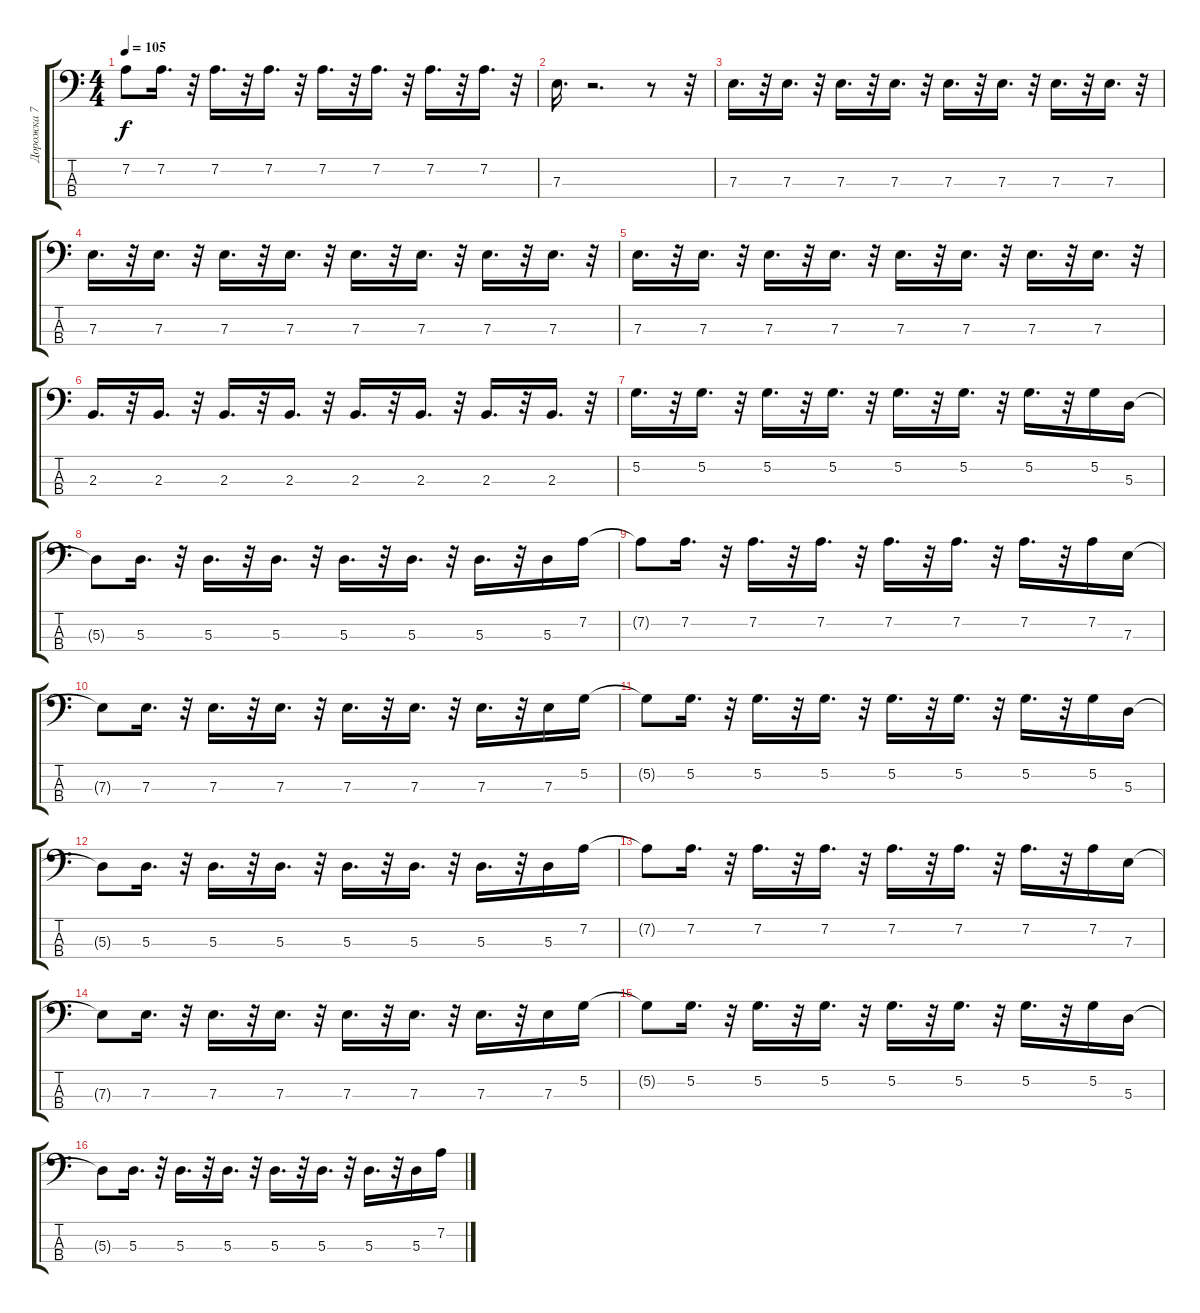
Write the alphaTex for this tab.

\track ("Дорожка 7" "Дорожка 7") {instrument electricbassfinger}
\staff {score tabs}
\tuning (G2 D2 A1 E1) {hide}
\ts (4 4)
\tempo 105
\clef f4
\ks c
7.2{t}.8{dy f} 7.2.16{d} r.32 7.2.16{d} r.32 7.2.16{d} r.32 7.2.16{d} r.32 7.2.16{d} r.32 7.2.16{d} r.32 7.2.16{d} r.32 |
7.3.16{d} r.2{d} r.8 r.32 |
7.3.16{d} r.32 7.3.16{d} r.32 7.3.16{d} r.32 7.3.16{d} r.32 7.3.16{d} r.32 7.3.16{d} r.32 7.3.16{d} r.32 7.3.16{d} r.32 |
7.3.16{d} r.32 7.3.16{d} r.32 7.3.16{d} r.32 7.3.16{d} r.32 7.3.16{d} r.32 7.3.16{d} r.32 7.3.16{d} r.32 7.3.16{d} r.32 |
7.3.16{d} r.32 7.3.16{d} r.32 7.3.16{d} r.32 7.3.16{d} r.32 7.3.16{d} r.32 7.3.16{d} r.32 7.3.16{d} r.32 7.3.16{d} r.32 |
2.3.16{d} r.32 2.3.16{d} r.32 2.3.16{d} r.32 2.3.16{d} r.32 2.3.16{d} r.32 2.3.16{d} r.32 2.3.16{d} r.32 2.3.16{d} r.32 |
5.2.16{d} r.32 5.2.16{d} r.32 5.2.16{d} r.32 5.2.16{d} r.32 5.2.16{d} r.32 5.2.16{d} r.32 5.2.16{d} r.32 5.2.16 5.3.16 |
5.3{t}.8 5.3.16{d} r.32 5.3.16{d} r.32 5.3.16{d} r.32 5.3.16{d} r.32 5.3.16{d} r.32 5.3.16{d} r.32 5.3.16 7.2.16 |
7.2{t}.8 7.2.16{d} r.32 7.2.16{d} r.32 7.2.16{d} r.32 7.2.16{d} r.32 7.2.16{d} r.32 7.2.16{d} r.32 7.2.16 7.3.16 |
7.3{t}.8 7.3.16{d} r.32 7.3.16{d} r.32 7.3.16{d} r.32 7.3.16{d} r.32 7.3.16{d} r.32 7.3.16{d} r.32 7.3.16 5.2.16 |
5.2{t}.8 5.2.16{d} r.32 5.2.16{d} r.32 5.2.16{d} r.32 5.2.16{d} r.32 5.2.16{d} r.32 5.2.16{d} r.32 5.2.16 5.3.16 |
5.3{t}.8 5.3.16{d} r.32 5.3.16{d} r.32 5.3.16{d} r.32 5.3.16{d} r.32 5.3.16{d} r.32 5.3.16{d} r.32 5.3.16 7.2.16 |
7.2{t}.8 7.2.16{d} r.32 7.2.16{d} r.32 7.2.16{d} r.32 7.2.16{d} r.32 7.2.16{d} r.32 7.2.16{d} r.32 7.2.16 7.3.16 |
7.3{t}.8 7.3.16{d} r.32 7.3.16{d} r.32 7.3.16{d} r.32 7.3.16{d} r.32 7.3.16{d} r.32 7.3.16{d} r.32 7.3.16 5.2.16 |
5.2{t}.8 5.2.16{d} r.32 5.2.16{d} r.32 5.2.16{d} r.32 5.2.16{d} r.32 5.2.16{d} r.32 5.2.16{d} r.32 5.2.16 5.3.16 |
5.3{t}.8 5.3.16{d} r.32 5.3.16{d} r.32 5.3.16{d} r.32 5.3.16{d} r.32 5.3.16{d} r.32 5.3.16{d} r.32 5.3.16 7.2.16
